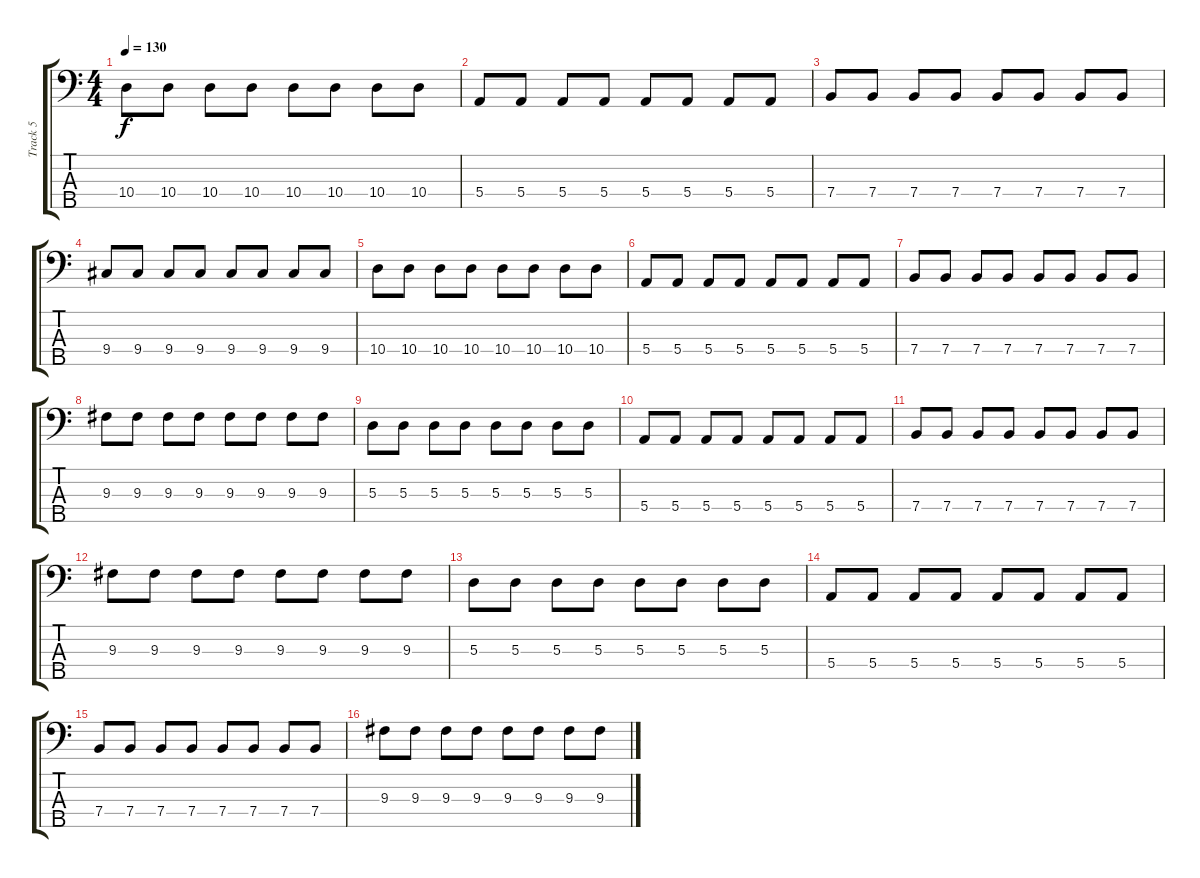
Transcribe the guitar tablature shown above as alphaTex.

\track ("Track 5" "Track 5") {instrument electricbassfinger}
\staff {score tabs}
\tuning (G2 D2 A1 E1 B0) {hide}
\ts (4 4)
\tempo 130
\clef f4
\ks c
10.4.8{dy f} 10.4.8 10.4.8 10.4.8 10.4.8 10.4.8 10.4.8 10.4.8 |
5.4.8 5.4.8 5.4.8 5.4.8 5.4.8 5.4.8 5.4.8 5.4.8 |
7.4.8 7.4.8 7.4.8 7.4.8 7.4.8 7.4.8 7.4.8 7.4.8 |
9.4.8 9.4.8 9.4.8 9.4.8 9.4.8 9.4.8 9.4.8 9.4.8 |
10.4.8 10.4.8 10.4.8 10.4.8 10.4.8 10.4.8 10.4.8 10.4.8 |
5.4.8 5.4.8 5.4.8 5.4.8 5.4.8 5.4.8 5.4.8 5.4.8 |
7.4.8 7.4.8 7.4.8 7.4.8 7.4.8 7.4.8 7.4.8 7.4.8 |
9.3.8 9.3.8 9.3.8 9.3.8 9.3.8 9.3.8 9.3.8 9.3.8 |
5.3.8 5.3.8 5.3.8 5.3.8 5.3.8 5.3.8 5.3.8 5.3.8 |
5.4.8 5.4.8 5.4.8 5.4.8 5.4.8 5.4.8 5.4.8 5.4.8 |
7.4.8 7.4.8 7.4.8 7.4.8 7.4.8 7.4.8 7.4.8 7.4.8 |
9.3.8 9.3.8 9.3.8 9.3.8 9.3.8 9.3.8 9.3.8 9.3.8 |
5.3.8 5.3.8 5.3.8 5.3.8 5.3.8 5.3.8 5.3.8 5.3.8 |
5.4.8 5.4.8 5.4.8 5.4.8 5.4.8 5.4.8 5.4.8 5.4.8 |
7.4.8 7.4.8 7.4.8 7.4.8 7.4.8 7.4.8 7.4.8 7.4.8 |
9.3.8 9.3.8 9.3.8 9.3.8 9.3.8 9.3.8 9.3.8 9.3.8
